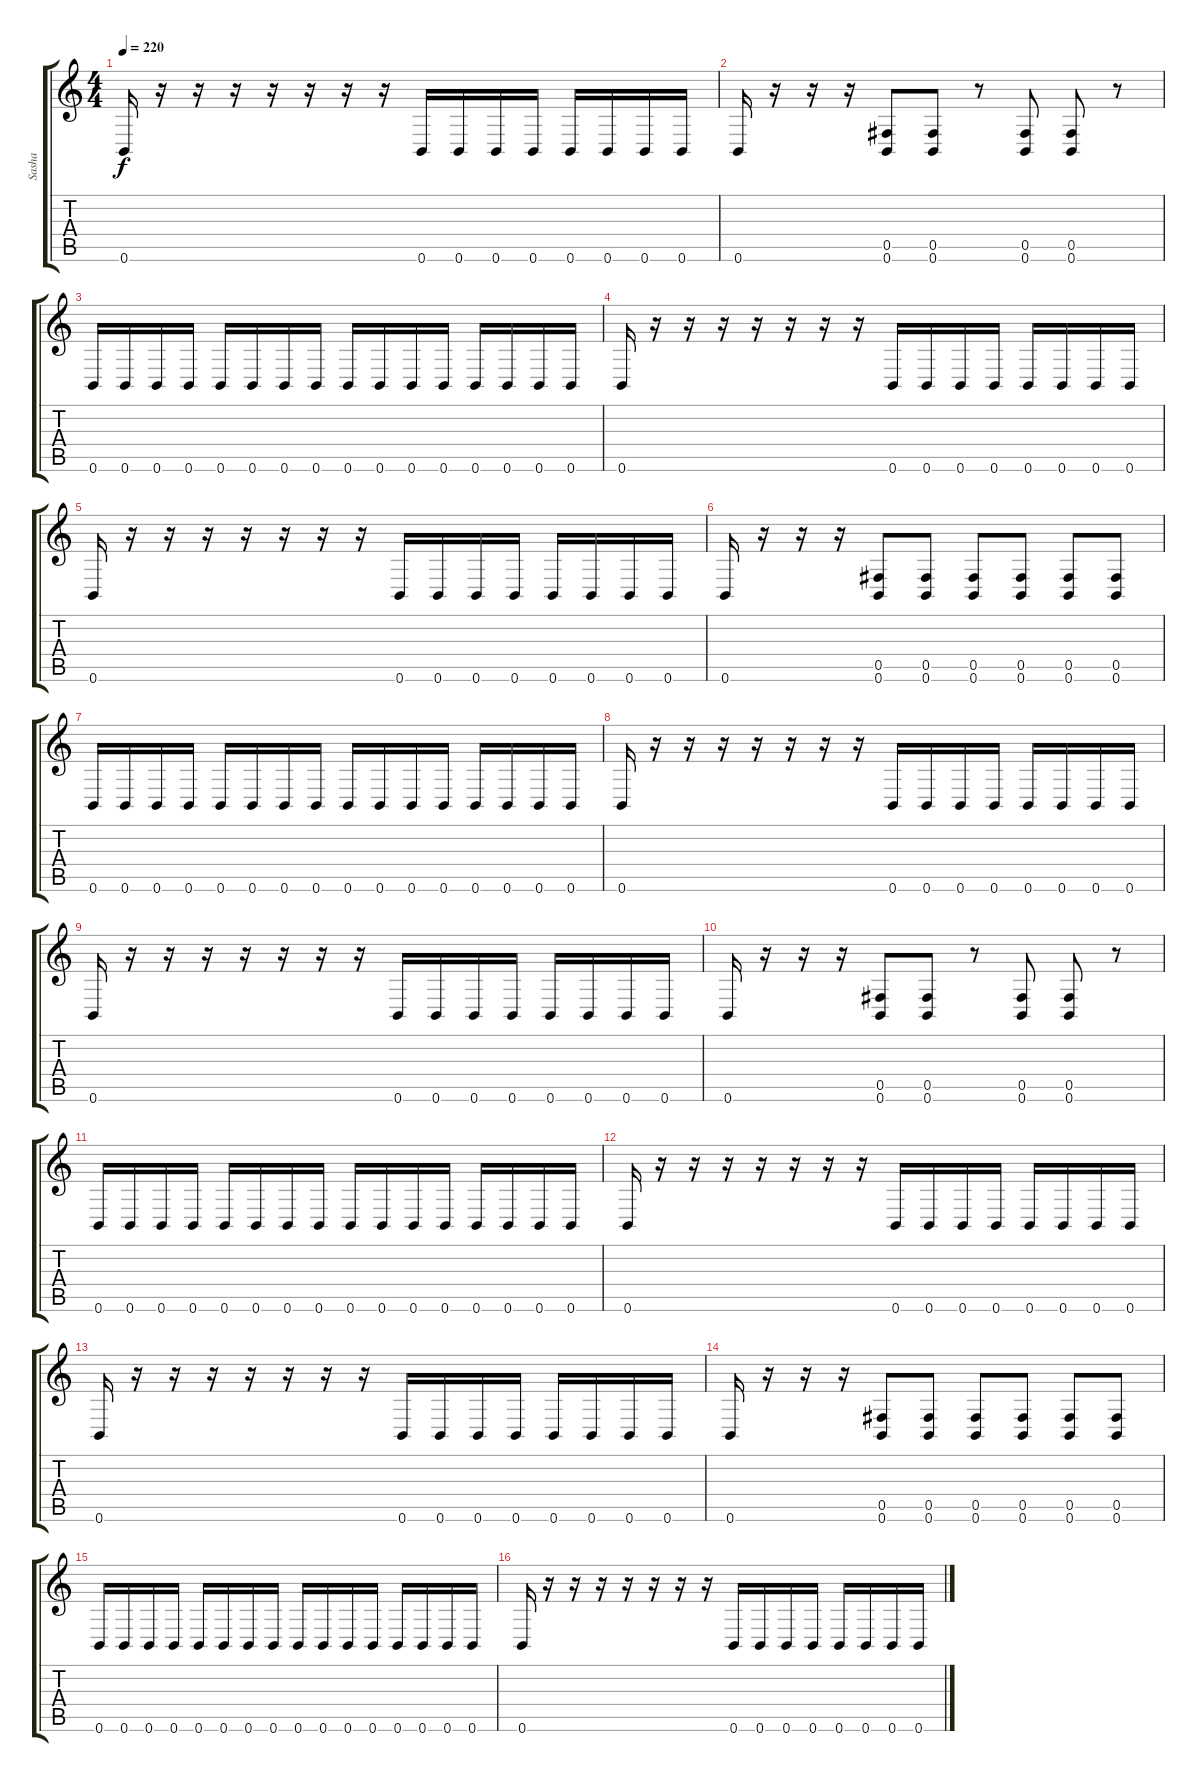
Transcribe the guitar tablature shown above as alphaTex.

\track ("Sasha" "Sasha") {instrument distortionguitar}
\staff {score tabs}
\tuning (Db4 Ab3 E3 B2 Gb2 B1) {hide}
\ts (4 4)
\tempo 220
\clef g2
\ks c
0.6.16{dy f} r.16 r.16 r.16 r.16 r.16 r.16 r.16 0.6.16 0.6.16 0.6.16 0.6.16 0.6.16 0.6.16 0.6.16 0.6.16 |
0.6.16 r.16 r.16 r.16 (0.5 0.6).8 (0.5 0.6).8 r.8 (0.5 0.6).8 (0.5 0.6).8 r.8 |
0.6.16 0.6.16 0.6.16 0.6.16 0.6.16 0.6.16 0.6.16 0.6.16 0.6.16 0.6.16 0.6.16 0.6.16 0.6.16 0.6.16 0.6.16 0.6.16 |
0.6.16 r.16 r.16 r.16 r.16 r.16 r.16 r.16 0.6.16 0.6.16 0.6.16 0.6.16 0.6.16 0.6.16 0.6.16 0.6.16 |
0.6.16 r.16 r.16 r.16 r.16 r.16 r.16 r.16 0.6.16 0.6.16 0.6.16 0.6.16 0.6.16 0.6.16 0.6.16 0.6.16 |
0.6.16 r.16 r.16 r.16 (0.5 0.6).8 (0.5 0.6).8 (0.5 0.6).8 (0.5 0.6).8 (0.5 0.6).8 (0.5 0.6).8 |
0.6.16 0.6.16 0.6.16 0.6.16 0.6.16 0.6.16 0.6.16 0.6.16 0.6.16 0.6.16 0.6.16 0.6.16 0.6.16 0.6.16 0.6.16 0.6.16 |
0.6.16 r.16 r.16 r.16 r.16 r.16 r.16 r.16 0.6.16 0.6.16 0.6.16 0.6.16 0.6.16 0.6.16 0.6.16 0.6.16 |
0.6.16 r.16 r.16 r.16 r.16 r.16 r.16 r.16 0.6.16 0.6.16 0.6.16 0.6.16 0.6.16 0.6.16 0.6.16 0.6.16 |
0.6.16 r.16 r.16 r.16 (0.5 0.6).8 (0.5 0.6).8 r.8 (0.5 0.6).8 (0.5 0.6).8 r.8 |
0.6.16 0.6.16 0.6.16 0.6.16 0.6.16 0.6.16 0.6.16 0.6.16 0.6.16 0.6.16 0.6.16 0.6.16 0.6.16 0.6.16 0.6.16 0.6.16 |
0.6.16 r.16 r.16 r.16 r.16 r.16 r.16 r.16 0.6.16 0.6.16 0.6.16 0.6.16 0.6.16 0.6.16 0.6.16 0.6.16 |
0.6.16 r.16 r.16 r.16 r.16 r.16 r.16 r.16 0.6.16 0.6.16 0.6.16 0.6.16 0.6.16 0.6.16 0.6.16 0.6.16 |
0.6.16 r.16 r.16 r.16 (0.5 0.6).8 (0.5 0.6).8 (0.5 0.6).8 (0.5 0.6).8 (0.5 0.6).8 (0.5 0.6).8 |
0.6.16 0.6.16 0.6.16 0.6.16 0.6.16 0.6.16 0.6.16 0.6.16 0.6.16 0.6.16 0.6.16 0.6.16 0.6.16 0.6.16 0.6.16 0.6.16 |
0.6.16 r.16 r.16 r.16 r.16 r.16 r.16 r.16 0.6.16 0.6.16 0.6.16 0.6.16 0.6.16 0.6.16 0.6.16 0.6.16
